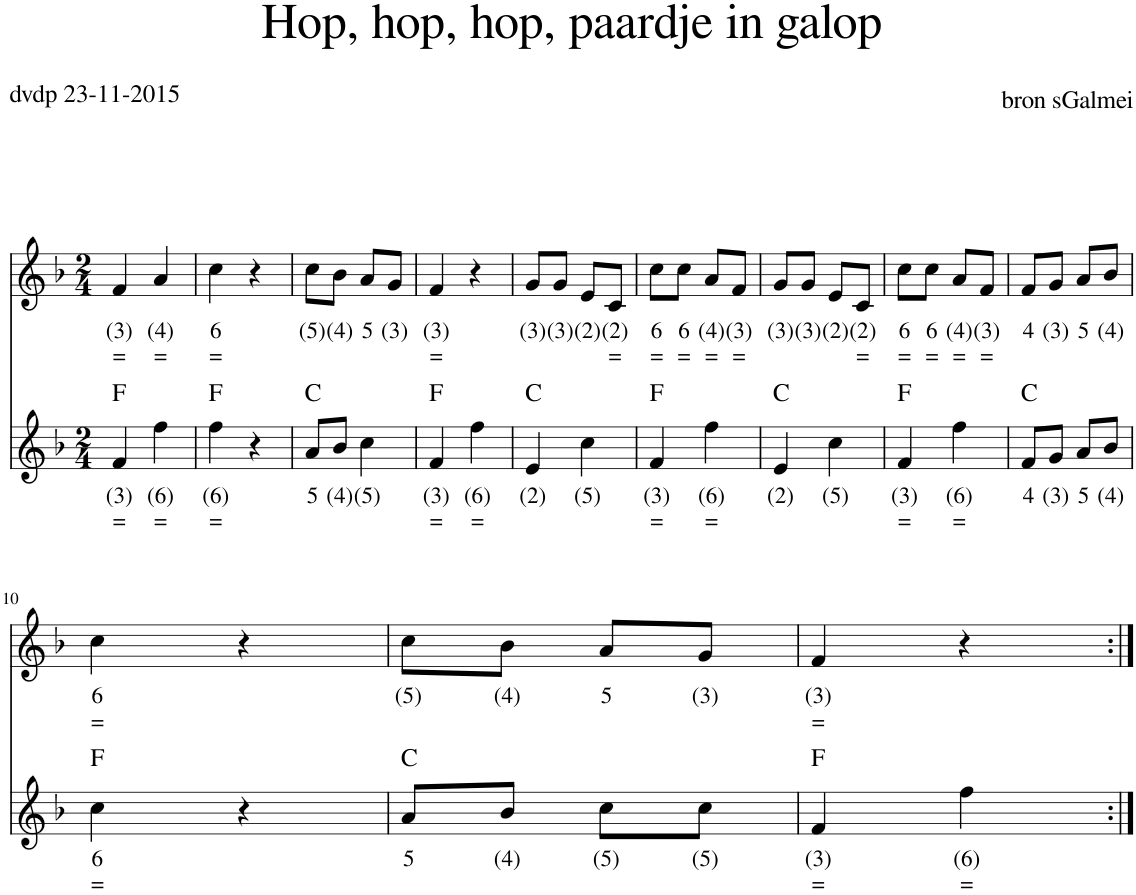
**kern	**text	**text	**harte	**kern	**text	**text
*part2	*part2	*part2	*part2	*part1	*part1	*part1
*staff2	*staff2	*staff2	*	*staff1	*staff1	*staff1
*I"Stem	*	*	*	*I"Stem	*	*
*clefG2	*	*	*	*clefG2	*	*
*k[b-]	*	*	*	*k[b-]	*	*
*M2/4	*	*	*	*M2/4	*	*
=1	=1	=1	=1	=1	=1	=1
!	!LO:LY:b	!LO:LY:b	!	!	!LO:LY:b	!LO:LY:b
4f/	(3)	=	F:maj	4f/	(3)	=
!	!LO:LY:b	!LO:LY:b	!	!	!LO:LY:b	!LO:LY:b
4ff\	(6)	=	.	4a/	(4)	=
=2	=2	=2	=2	=2	=2	=2
!	!LO:LY:b	!LO:LY:b	!	!	!LO:LY:b	!LO:LY:b
4ff\	(6)	=	F:maj	4cc\	6	=
4r	.	.	.	4r	.	.
=3	=3	=3	=3	=3	=3	=3
!	!LO:LY:b	!	!	!	!LO:LY:b	!
8a/L	5	.	C:maj	8cc\L	(5)	.
!	!LO:LY:b	!	!	!	!LO:LY:b	!
8b-/J	(4)	.	.	8b-\J	(4)	.
!	!LO:LY:b	!	!	!	!LO:LY:b	!
4cc\	(5)	.	.	8a/L	5	.
!	!	!	!	!	!LO:LY:b	!
.	.	.	.	8g/J	(3)	.
=4	=4	=4	=4	=4	=4	=4
!	!LO:LY:b	!LO:LY:b	!	!	!LO:LY:b	!LO:LY:b
4f/	(3)	=	F:maj	4f/	(3)	=
!	!LO:LY:b	!LO:LY:b	!	!	!	!
4ff\	(6)	=	.	4r	.	.
=5	=5	=5	=5	=5	=5	=5
!	!LO:LY:b	!	!	!	!LO:LY:b	!
4e/	(2)	.	C:maj	8g/L	(3)	.
!	!	!	!	!	!LO:LY:b	!
.	.	.	.	8g/J	(3)	.
!	!LO:LY:b	!	!	!	!LO:LY:b	!
4cc\	(5)	.	.	8e/L	(2)	.
!	!	!	!	!	!LO:LY:b	!LO:LY:b
.	.	.	.	8c/J	(2)	=
=6	=6	=6	=6	=6	=6	=6
!	!LO:LY:b	!LO:LY:b	!	!	!LO:LY:b	!LO:LY:b
4f/	(3)	=	F:maj	8cc\L	6	=
!	!	!	!	!	!LO:LY:b	!LO:LY:b
.	.	.	.	8cc\J	6	=
!	!LO:LY:b	!LO:LY:b	!	!	!LO:LY:b	!LO:LY:b
4ff\	(6)	=	.	8a/L	(4)	=
!	!	!	!	!	!LO:LY:b	!LO:LY:b
.	.	.	.	8f/J	(3)	=
=7	=7	=7	=7	=7	=7	=7
!	!LO:LY:b	!	!	!	!LO:LY:b	!
4e/	(2)	.	C:maj	8g/L	(3)	.
!	!	!	!	!	!LO:LY:b	!
.	.	.	.	8g/J	(3)	.
!	!LO:LY:b	!	!	!	!LO:LY:b	!
4cc\	(5)	.	.	8e/L	(2)	.
!	!	!	!	!	!LO:LY:b	!LO:LY:b
.	.	.	.	8c/J	(2)	=
=8	=8	=8	=8	=8	=8	=8
!	!LO:LY:b	!LO:LY:b	!	!	!LO:LY:b	!LO:LY:b
4f/	(3)	=	F:maj	8cc\L	6	=
!	!	!	!	!	!LO:LY:b	!LO:LY:b
.	.	.	.	8cc\J	6	=
!	!LO:LY:b	!LO:LY:b	!	!	!LO:LY:b	!LO:LY:b
4ff\	(6)	=	.	8a/L	(4)	=
!	!	!	!	!	!LO:LY:b	!LO:LY:b
.	.	.	.	8f/J	(3)	=
=9	=9	=9	=9	=9	=9	=9
!	!LO:LY:b	!	!	!	!LO:LY:b	!
8f/L	4	.	C:maj	8f/L	4	.
!	!LO:LY:b	!	!	!	!LO:LY:b	!
8g/J	(3)	.	.	8g/J	(3)	.
!	!LO:LY:b	!	!	!	!LO:LY:b	!
8a/L	5	.	.	8a/L	5	.
!	!LO:LY:b	!	!	!	!LO:LY:b	!
8b-/J	(4)	.	.	8b-/J	(4)	.
!!LO:LB:g=z
=10	=10	=10	=10	=10	=10	=10
!	!LO:LY:b	!LO:LY:b	!	!	!LO:LY:b	!LO:LY:b
4cc\	6	=	F:maj	4cc\	6	=
4r	.	.	.	4r	.	.
=11	=11	=11	=11	=11	=11	=11
!	!LO:LY:b	!	!	!	!LO:LY:b	!
8a/L	5	.	C:maj	8cc\L	(5)	.
!	!LO:LY:b	!	!	!	!LO:LY:b	!
8b-/J	(4)	.	.	8b-\J	(4)	.
!	!LO:LY:b	!	!	!	!LO:LY:b	!
8cc\L	(5)	.	.	8a/L	5	.
!	!LO:LY:b	!	!	!	!LO:LY:b	!
8cc\J	(5)	.	.	8g/J	(3)	.
=12	=12	=12	=12	=12	=12	=12
!	!LO:LY:b	!LO:LY:b	!	!	!LO:LY:b	!LO:LY:b
4f/	(3)	=	F:maj	4f/	(3)	=
!	!LO:LY:b	!LO:LY:b	!	!	!	!
4ff\	(6)	=	.	4r	.	.
=:|!	=:|!	=:|!	=:|!	=:|!	=:|!	=:|!
*-	*-	*-	*-	*-	*-	*-
